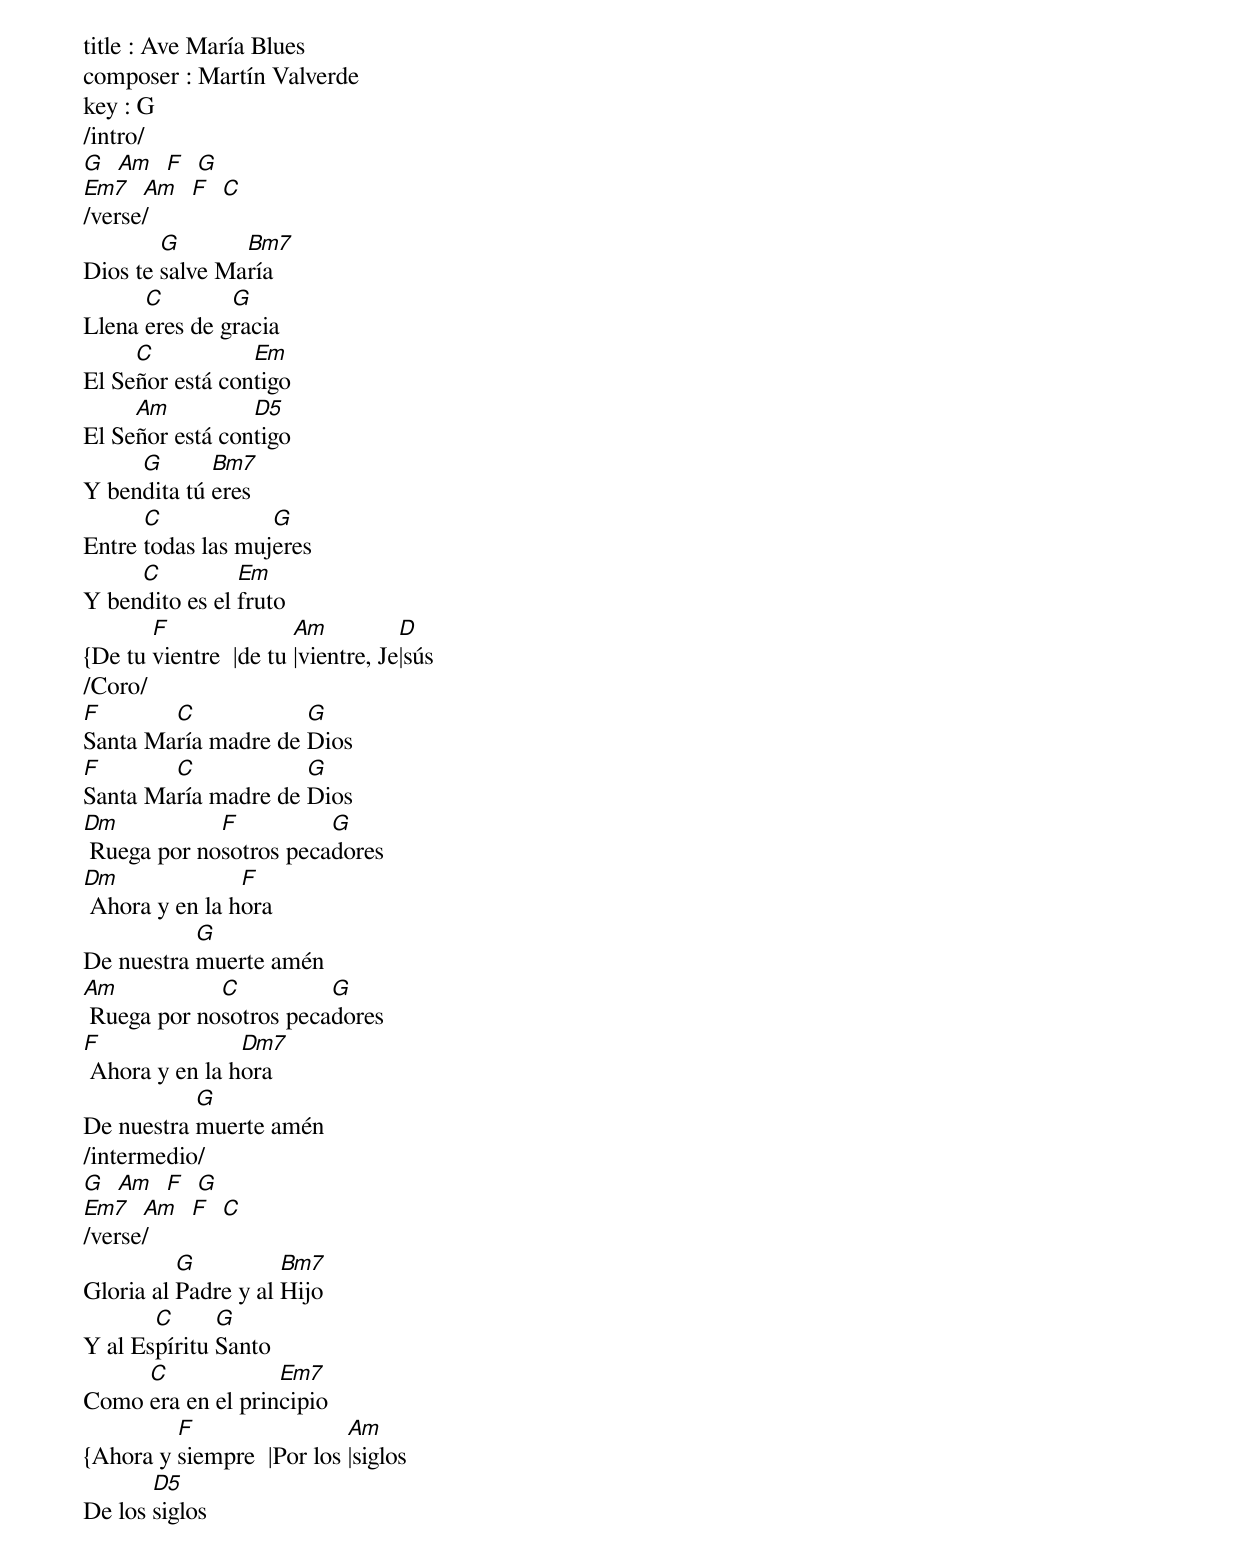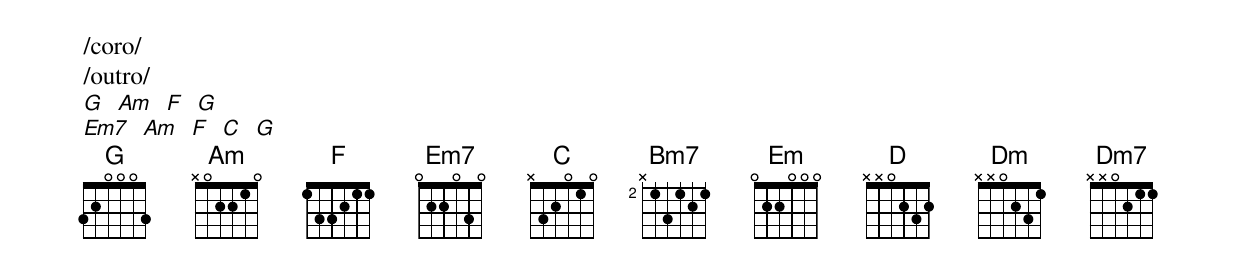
title : Ave María Blues
composer : Martín Valverde
key : G
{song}
/intro/
[G]  [Am]  [F]  [G]
[Em7]  [Am]  [F]  [C]
/verse/
Dios te [G]salve Ma[Bm7]ría
Llena [C]eres de g[G]racia
El Se[C]ñor está con[Em]tigo
El Se[Am]ñor está con[D5]tigo
Y ben[G]dita tú [Bm7]eres
Entre [C]todas las muj[G]eres
Y ben[C]dito es el [Em]fruto
{De tu [F]vientre  []|de tu [Am]|vientre, Je[D]|sús
/Coro/
[F]Santa Ma[C]ría madre de [G]Dios
[F]Santa Ma[C]ría madre de [G]Dios
[Dm] Ruega por no[F]sotros peca[G]dores
[Dm] Ahora y en la h[F]ora
De nuestra [G]muerte amén
[Am] Ruega por no[C]sotros peca[G]dores
[F] Ahora y en la h[Dm7]ora
De nuestra [G]muerte amén
/intermedio/
[G]  [Am]  [F]  [G]
[Em7]  [Am]  [F]  [C]
/verse/
Gloria al [G]Padre y al [Bm7]Hijo
Y al Es[C]píritu [G]Santo
Como [C]era en el prin[Em7]cipio
{Ahora y [F]siempre  []|Por los [Am]|siglos
De los [D5]siglos
/coro/
/outro/
[G]  [Am]  [F]  [G]
[Em7]  [Am]  [F]  [C]  [G]
